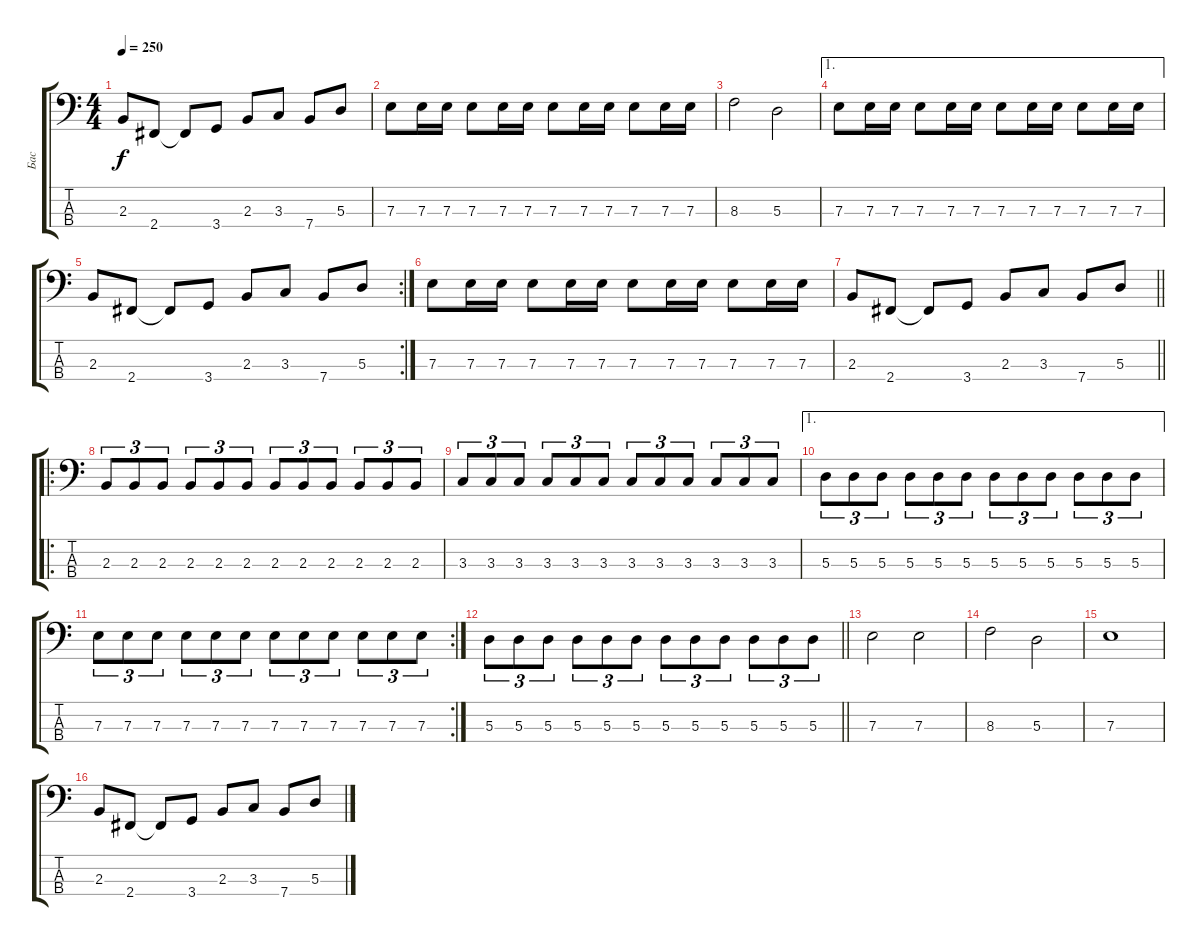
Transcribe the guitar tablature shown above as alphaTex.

\track ("Бас" "Бас") {instrument electricbasspick}
\staff {score tabs}
\tuning (G2 D2 A1 E1) {hide}
\ts (4 4)
\tempo 250
\clef f4
\ks c
2.3.8{dy f} 2.4.8 2.4{t}.8 3.4.8 2.3.8 3.3.8 7.4.8 5.3.8 |
7.3.8 7.3.16 7.3.16 7.3.8 7.3.16 7.3.16 7.3.8 7.3.16 7.3.16 7.3.8 7.3.16 7.3.16 |
8.3.2 5.3.2 |
\ae 1
7.3.8 7.3.16 7.3.16 7.3.8 7.3.16 7.3.16 7.3.8 7.3.16 7.3.16 7.3.8 7.3.16 7.3.16 |
\rc 2
2.3.8 2.4.8 2.4{t}.8 3.4.8 2.3.8 3.3.8 7.4.8 5.3.8 |
7.3.8 7.3.16 7.3.16 7.3.8 7.3.16 7.3.16 7.3.8 7.3.16 7.3.16 7.3.8 7.3.16 7.3.16 |
\barLineRight lightlight
2.3.8 2.4.8 2.4{t}.8 3.4.8 2.3.8 3.3.8 7.4.8 5.3.8 |
\ro
2.3.8{tu (3 2)} 2.3.8{tu (3 2)} 2.3.8{tu (3 2)} 2.3.8{tu (3 2)} 2.3.8{tu (3 2)} 2.3.8{tu (3 2)} 2.3.8{tu (3 2)} 2.3.8{tu (3 2)} 2.3.8{tu (3 2)} 2.3.8{tu (3 2)} 2.3.8{tu (3 2)} 2.3.8{tu (3 2)} |
3.3.8{tu (3 2)} 3.3.8{tu (3 2)} 3.3.8{tu (3 2)} 3.3.8{tu (3 2)} 3.3.8{tu (3 2)} 3.3.8{tu (3 2)} 3.3.8{tu (3 2)} 3.3.8{tu (3 2)} 3.3.8{tu (3 2)} 3.3.8{tu (3 2)} 3.3.8{tu (3 2)} 3.3.8{tu (3 2)} |
\ae 1
5.3.8{tu (3 2)} 5.3.8{tu (3 2)} 5.3.8{tu (3 2)} 5.3.8{tu (3 2)} 5.3.8{tu (3 2)} 5.3.8{tu (3 2)} 5.3.8{tu (3 2)} 5.3.8{tu (3 2)} 5.3.8{tu (3 2)} 5.3.8{tu (3 2)} 5.3.8{tu (3 2)} 5.3.8{tu (3 2)} |
\rc 2
7.3.8{tu (3 2)} 7.3.8{tu (3 2)} 7.3.8{tu (3 2)} 7.3.8{tu (3 2)} 7.3.8{tu (3 2)} 7.3.8{tu (3 2)} 7.3.8{tu (3 2)} 7.3.8{tu (3 2)} 7.3.8{tu (3 2)} 7.3.8{tu (3 2)} 7.3.8{tu (3 2)} 7.3.8{tu (3 2)} |
\barLineRight lightlight
5.3.8{tu (3 2)} 5.3.8{tu (3 2)} 5.3.8{tu (3 2)} 5.3.8{tu (3 2)} 5.3.8{tu (3 2)} 5.3.8{tu (3 2)} 5.3.8{tu (3 2)} 5.3.8{tu (3 2)} 5.3.8{tu (3 2)} 5.3.8{tu (3 2)} 5.3.8{tu (3 2)} 5.3.8{tu (3 2)} |
7.3.2 7.3.2 |
8.3.2 5.3.2 |
7.3.1 |
2.3.8 2.4.8 2.4{t}.8 3.4.8 2.3.8 3.3.8 7.4.8 5.3.8
